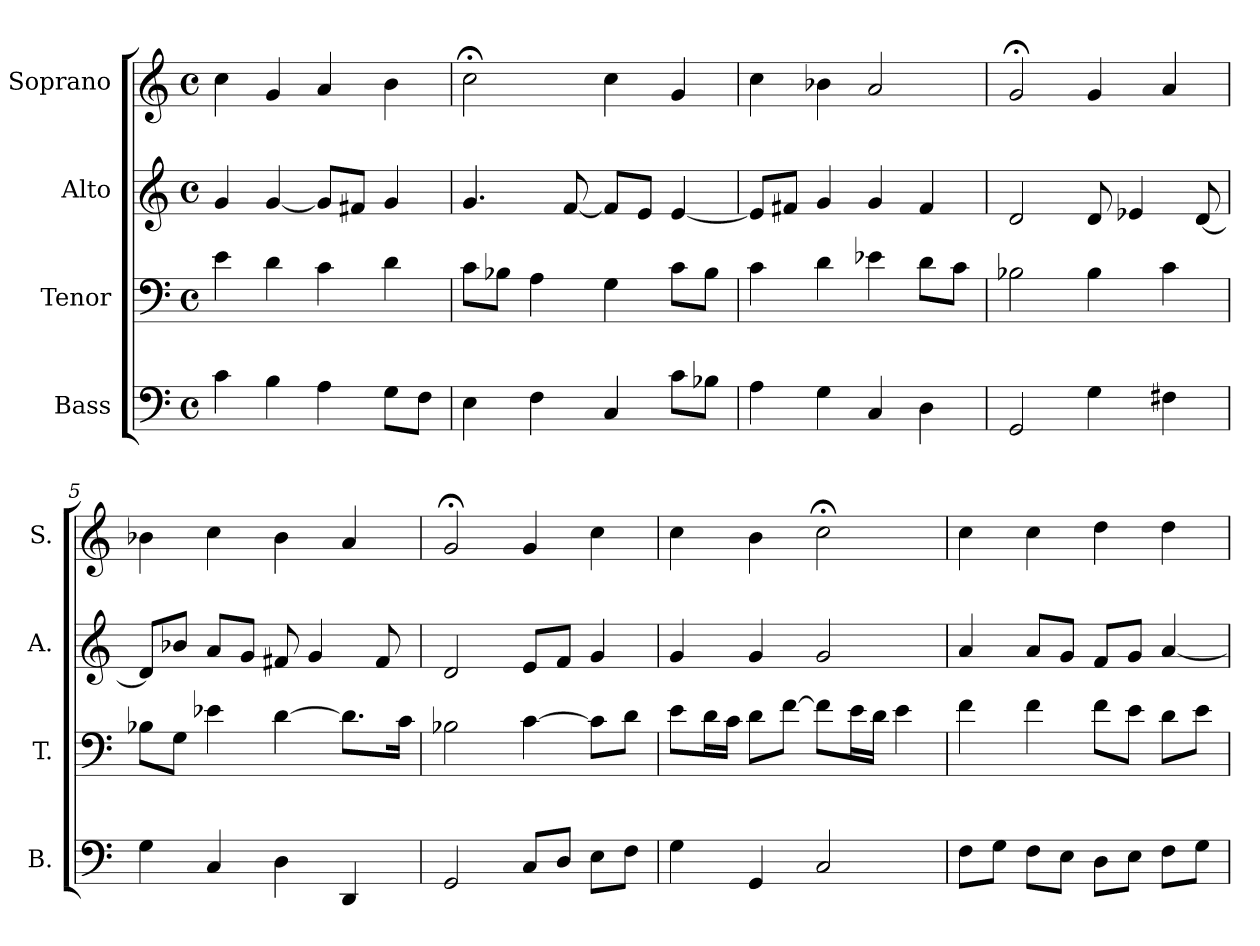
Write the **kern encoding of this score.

**kern	**kern	**kern	**kern
*part4	*part3	*part2	*part1
*staff4	*staff3	*staff2	*staff1
*I"Bass	*I"Tenor	*I"Alto	*I"Soprano
*I'B.	*I'T.	*I'A.	*I'S.
*clefF4	*clefF4	*clefG2	*clefG2
*k[]	*k[]	*k[]	*k[]
*C:	*C:	*C:	*C:
*M4/4	*M4/4	*M4/4	*M4/4
*met(c)	*met(c)	*met(c)	*met(c)
=1	=1	=1	=1
4c\	4e\	4g/	4cc\
4B\	4d\	[4g/	4g/
4A\	4c\	8g/L]	4a/
.	.	8f#X/J	.
8G\L	4d\	4g/	4b\
8F\J	.	.	.
=2	=2	=2	=2
4E\	8c\L	4.g/	2cc;<\
.	8B-X\J	.	.
4F\	4A\	.	.
.	.	[8f/	.
4C/	4G\	8f/L]	4cc\
.	.	8e/J	.
8c\L	8c\L	[4e/	4g/
8B-X\J	8B-\J	.	.
=3	=3	=3	=3
4A\	4c\	8e/L]	4cc\
.	.	8f#X/J	.
4G\	4d\	4g/	4b-X\
4C/	4e-X\	4g/	2a/
4D\	8d\L	4f#/	.
.	8c\J	.	.
!!LO:LB:g=z
=4	=4	=4	=4
2GG/	2B-X\	2d/	2g;</
4G\	4B-\	8d/	4g/
.	.	4e-X/	.
4F#X\	4c\	.	4a/
.	.	[8d/	.
=5	=5	=5	=5
4G\	8B-X\L	8d/L]	4b-X\
.	8G\J	8b-X/J	.
4C/	4e-X\	8a/L	4cc\
.	.	8g/J	.
4D\	[4d\	8f#X/	4b-\
.	.	4g/	.
4DD/	8.d\L]	.	4a/
.	.	8f#/	.
.	16c\Jk	.	.
=6	=6	=6	=6
2GG/	2B-X\	2d/	2g;</
8C/L	[4c\	8e/L	4g/
8D/J	.	8f/J	.
8E\L	8c\L]	4g/	4cc\
8F\J	8d\J	.	.
!!LO:LB:g=z
=7	=7	=7	=7
4G\	8e\L	4g/	4cc\
.	16d\L	.	.
.	16c\JJ	.	.
4GG/	8d\L	4g/	4b\
.	[8f\J	.	.
2C/	8f\L]	2g/	2cc;<\
.	16e\L	.	.
.	16d\JJ	.	.
.	4e\	.	.
=8	=8	=8	=8
8F\L	4f\	4a/	4cc\
8G\J	.	.	.
8F\L	4f\	8a/L	4cc\
8E\J	.	8g/J	.
8D\L	8f\L	8f/L	4dd\
8E\J	8e\J	8g/J	.
8F\L	8d\L	[4a/	4dd\
8G\J	8e\J	.	.
=	=	=	=
*-	*-	*-	*-
